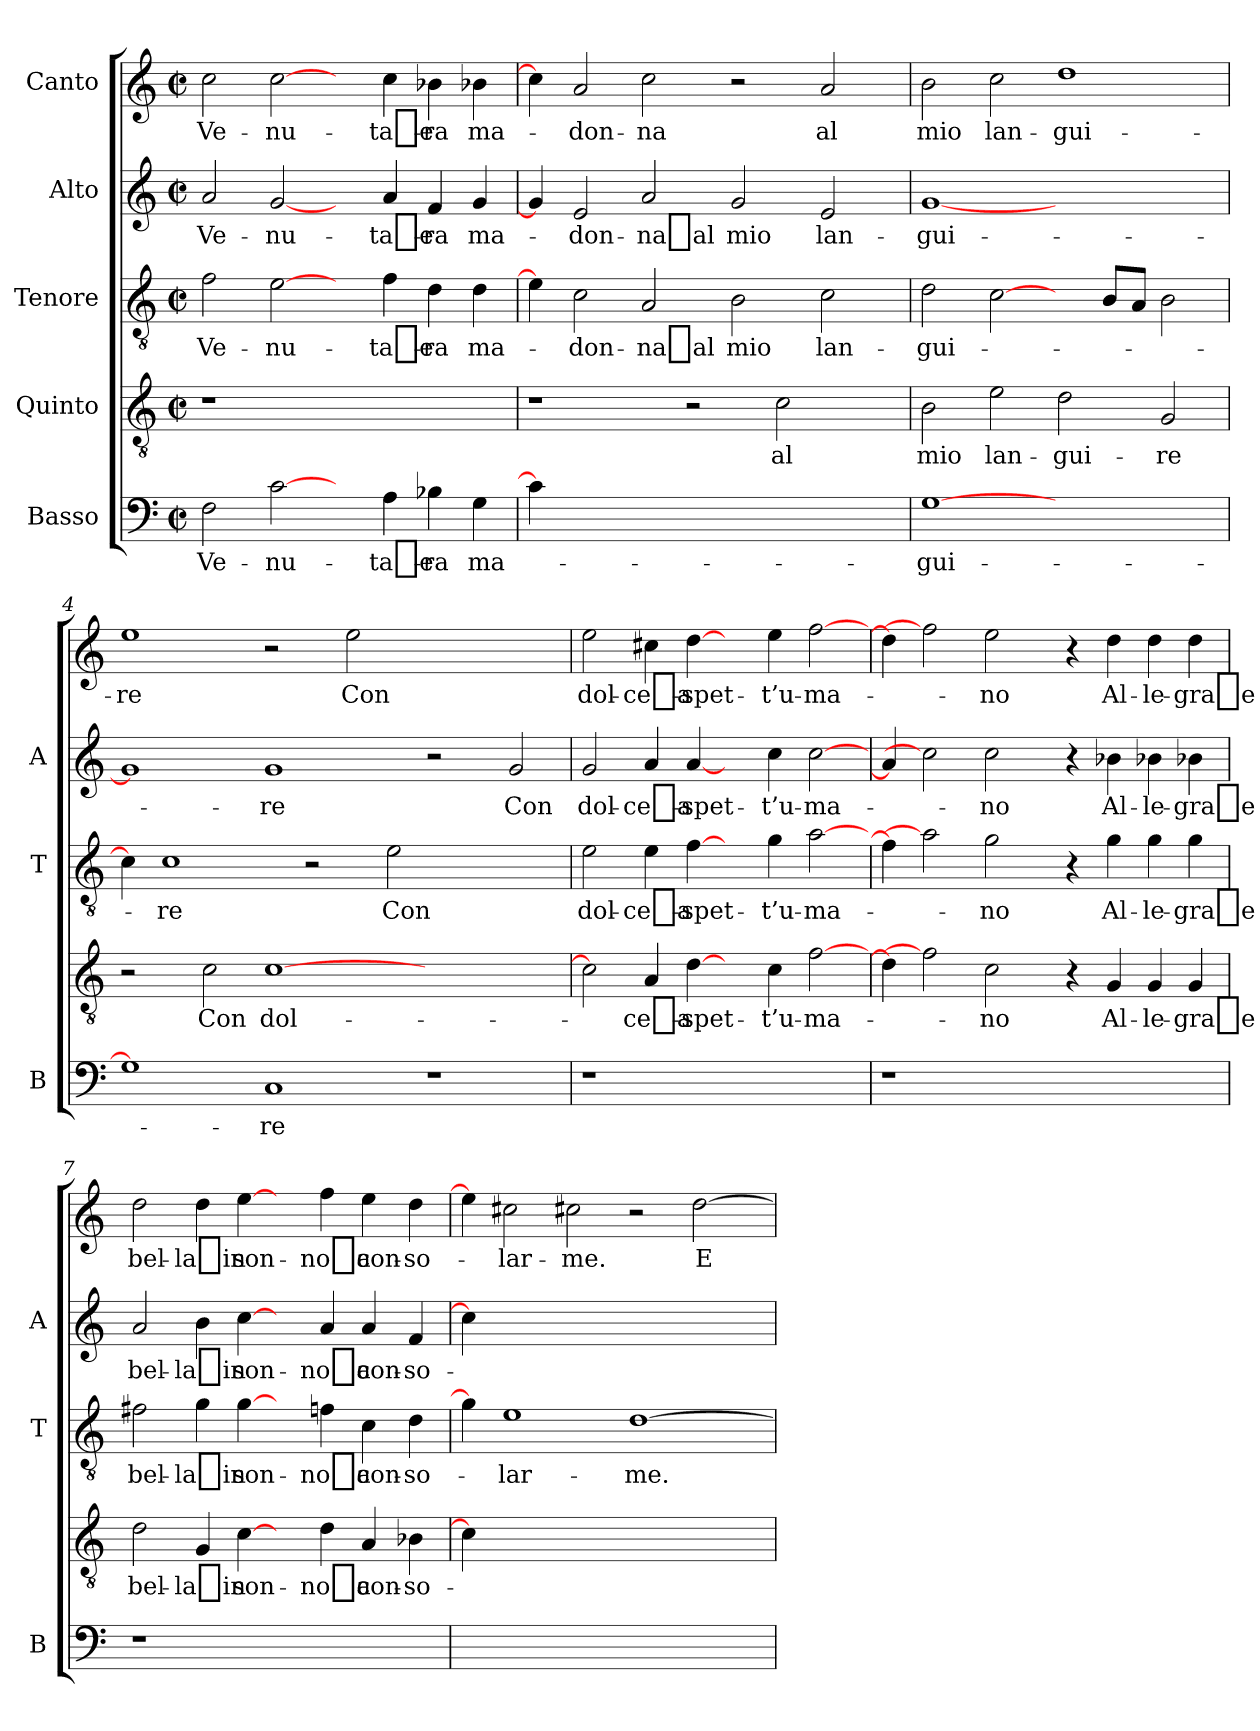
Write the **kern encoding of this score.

**kern	**text	**kern	**text	**kern	**text	**kern	**text	**kern	**text
*part5	*part5	*part4	*part4	*part3	*part3	*part2	*part2	*part1	*part1
*staff5	*staff5	*staff4	*staff4	*staff3	*staff3	*staff2	*staff2	*staff1	*staff1
*I"Basso	*	*I"Quinto	*	*I"Tenore	*	*I"Alto	*	*I"Canto	*
*I'B	*	*	*	*I'T	*	*I'A	*	*	*
*clefF4	*	*clefGv2	*	*clefGv2	*	*clefG2	*	*clefG2	*
*k[]	*	*k[]	*	*k[]	*	*k[]	*	*k[]	*
*C:	*	*C:	*	*C:	*	*C:	*	*C:	*
*M2/2	*	*M2/2	*	*M2/2	*	*M2/2	*	*M2/2	*
*met(c|)	*	*met(c|)	*	*met(c|)	*	*met(c|)	*	*met(c|)	*
=1	=1	=1	=1	=1	=1	=1	=1	=1	=1
2F	Ve-	1r	.	2f	Ve-	2a	Ve-	2cc	Ve-
[2c	nu-	.	.	[2e	nu-	[2g	nu-	[2cc	nu-
4ryy	.	1ryy	.	4ryy	.	4ryy	.	4ryy	.
4A	ta_e-	.	.	4f	ta_e-	4a	ta_e-	4cc	ta_e-
4B-X	-ra	.	.	4d	-ra	4f	-ra	4b-X	-ra
4G	ma-	.	.	4d	ma-	4g	ma-	4b-X	ma-
=2	=2	=2	=2	=2	=2	=2	=2	=2	=2
4c]	.	1r	.	4e]	.	4g]	.	4cc]	.
0ryy	.	.	.	2c	don-	2e	don-	2a	don-
.	.	.	.	2A	-na_al	2a	-na_al	2cc	-na
.	.	2r	.	.	.	.	.	.	.
.	.	.	.	2B	-mio	2g	-mio	2r	.
.	.	2c	-al	.	.	.	.	.	.
.	.	.	.	2c	lan-	2e	lan-	2a	-al
.	.	4ryy	.	.	.	.	.	.	.
=3	=3	=3	=3	=3	=3	=3	=3	=3	=3
[1G	gui-	2B	-mio	2d	gui-	[1g	gui-	2b	-mio
.	.	2e	lan-	[2c	.	.	.	2cc	lan-
1ryy	.	2d	gui-	4ryy	.	1ryy	.	1dd	gui-
.	.	.	.	8BL	.	.	.	.	.
.	.	.	.	8AJ	.	.	.	.	.
.	.	2G	-re	2B	.	.	.	.	.
=4	=4	=4	=4	=4	=4	=4	=4	=4	=4
1G]	.	2r	.	4c]	.	1g]	.	1ee	-re
.	.	.	.	1c	-re	.	.	.	.
.	.	2c	-Con	.	.	.	.	.	.
1C	-re	[1c	dol-	.	.	1g	-re	2r	.
.	.	.	.	2r	.	.	.	.	.
.	.	.	.	.	.	.	.	2ee	-Con
.	.	.	.	2e	-Con	.	.	.	.
1r	.	1ryy	.	.	.	2r	.	1ryy	.
.	.	.	.	2.ryy	.	.	.	.	.
.	.	.	.	.	.	2g	-Con	.	.
=5	=5	=5	=5	=5	=5	=5	=5	=5	=5
1r	.	2c]	.	2e	dol-	2g	dol-	2ee	dol-
.	.	4A	ce_a-	4e	ce_a-	4a	ce_a-	4cc#X	ce_a-
.	.	[4d	spet-	[4f	spet-	[4a	spet-	[4dd	spet-
1ryy	.	4ryy	.	4ryy	.	4ryy	.	4ryy	.
.	.	4c	t’u-	4g	t’u-	4cc	t’u-	4ee	t’u-
.	.	[2f	ma-	[2a	ma-	[2cc	ma-	[2ff	ma-
=6	=6	=6	=6	=6	=6	=6	=6	=6	=6
1r	.	4d]	.	4f]	.	4a]	.	4dd]	.
.	.	2f]	.	2a]	.	2cc]	.	2ff]	.
.	.	2c	-no	2g	-no	2cc	-no	2ee	-no
1ryy	.	.	.	.	.	.	.	.	.
.	.	4r	.	4r	.	4r	.	4r	.
.	.	4G	Al-	4g	Al-	4b-X	Al-	4dd	Al-
.	.	4G	le-	4g	le-	4b-X	le-	4dd	le-
4ryy	.	4G	-gra_e	4g	-gra_e	4b-X	-gra_e	4dd	-gra_e
=7	=7	=7	=7	=7	=7	=7	=7	=7	=7
1r	.	2d	bel-	2f#X	bel-	2a	bel-	2dd	bel-
.	.	4G	-la_in	4g	-la_in	4b	-la_in	4dd	-la_in
.	.	[4c	son-	[4g	son-	[4cc	son-	[4ee	son-
1ryy	.	4ryy	.	4ryy	.	4ryy	.	4ryy	.
.	.	4d	-no_a	4f	-no_a	4a	-no_a	4ff	-no_a
.	.	4A	con-	4c	con-	4a	con-	4ee	con-
.	.	4B-X	so-	4d	so-	4f	so-	4dd	so-
=8	=8	=8	=8	=8	=8	=8	=8	=8	=8
0ryy	.	4c]	.	4g]	.	4cc]	.	4ee]	.
.	.	0ryy	.	1e	lar-	0ryy	.	2cc#X	lar-
.	.	.	.	.	.	.	.	2cc#X	-me.
.	.	.	.	[1d	-me.	.	.	2r	.
.	.	.	.	.	.	.	.	[2dd	-E
4ryy	.	.	.	.	.	.	.	.	.
=	=	=	=	=	=	=	=	=	=
*-	*-	*-	*-	*-	*-	*-	*-	*-	*-
